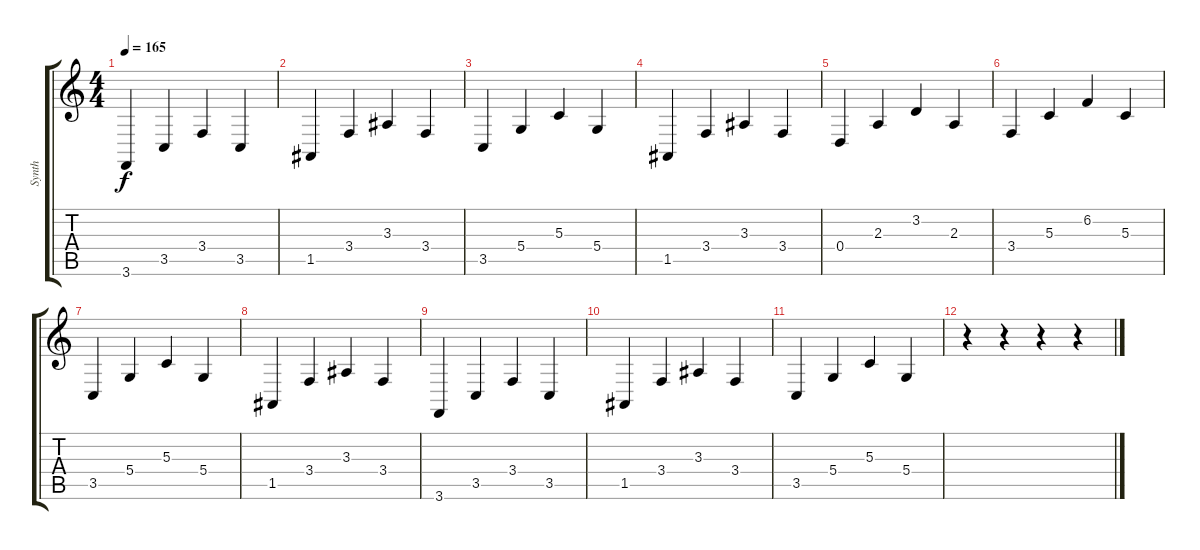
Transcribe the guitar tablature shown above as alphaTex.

\track ("Synth" "Synth") {instrument choiraahs}
\staff {score tabs}
\tuning (E4 B3 G3 D3 A2 D2) {hide}
\ts (4 4)
\tempo 165
\clef g2
\ks c
3.6.4{dy f} 3.5.4 3.4.4 3.5.4 |
1.5.4 3.4.4 3.3.4 3.4.4 |
3.5.4 5.4.4 5.3.4 5.4.4 |
1.5.4 3.4.4 3.3.4 3.4.4 |
0.4.4 2.3.4 3.2.4 2.3.4 |
3.4.4 5.3.4 6.2.4 5.3.4 |
3.5.4 5.4.4 5.3.4 5.4.4 |
1.5.4 3.4.4 3.3.4 3.4.4 |
3.6.4 3.5.4 3.4.4 3.5.4 |
1.5.4 3.4.4 3.3.4 3.4.4 |
3.5.4 5.4.4 5.3.4 5.4.4 |
r.4 r.4 r.4 r.4
